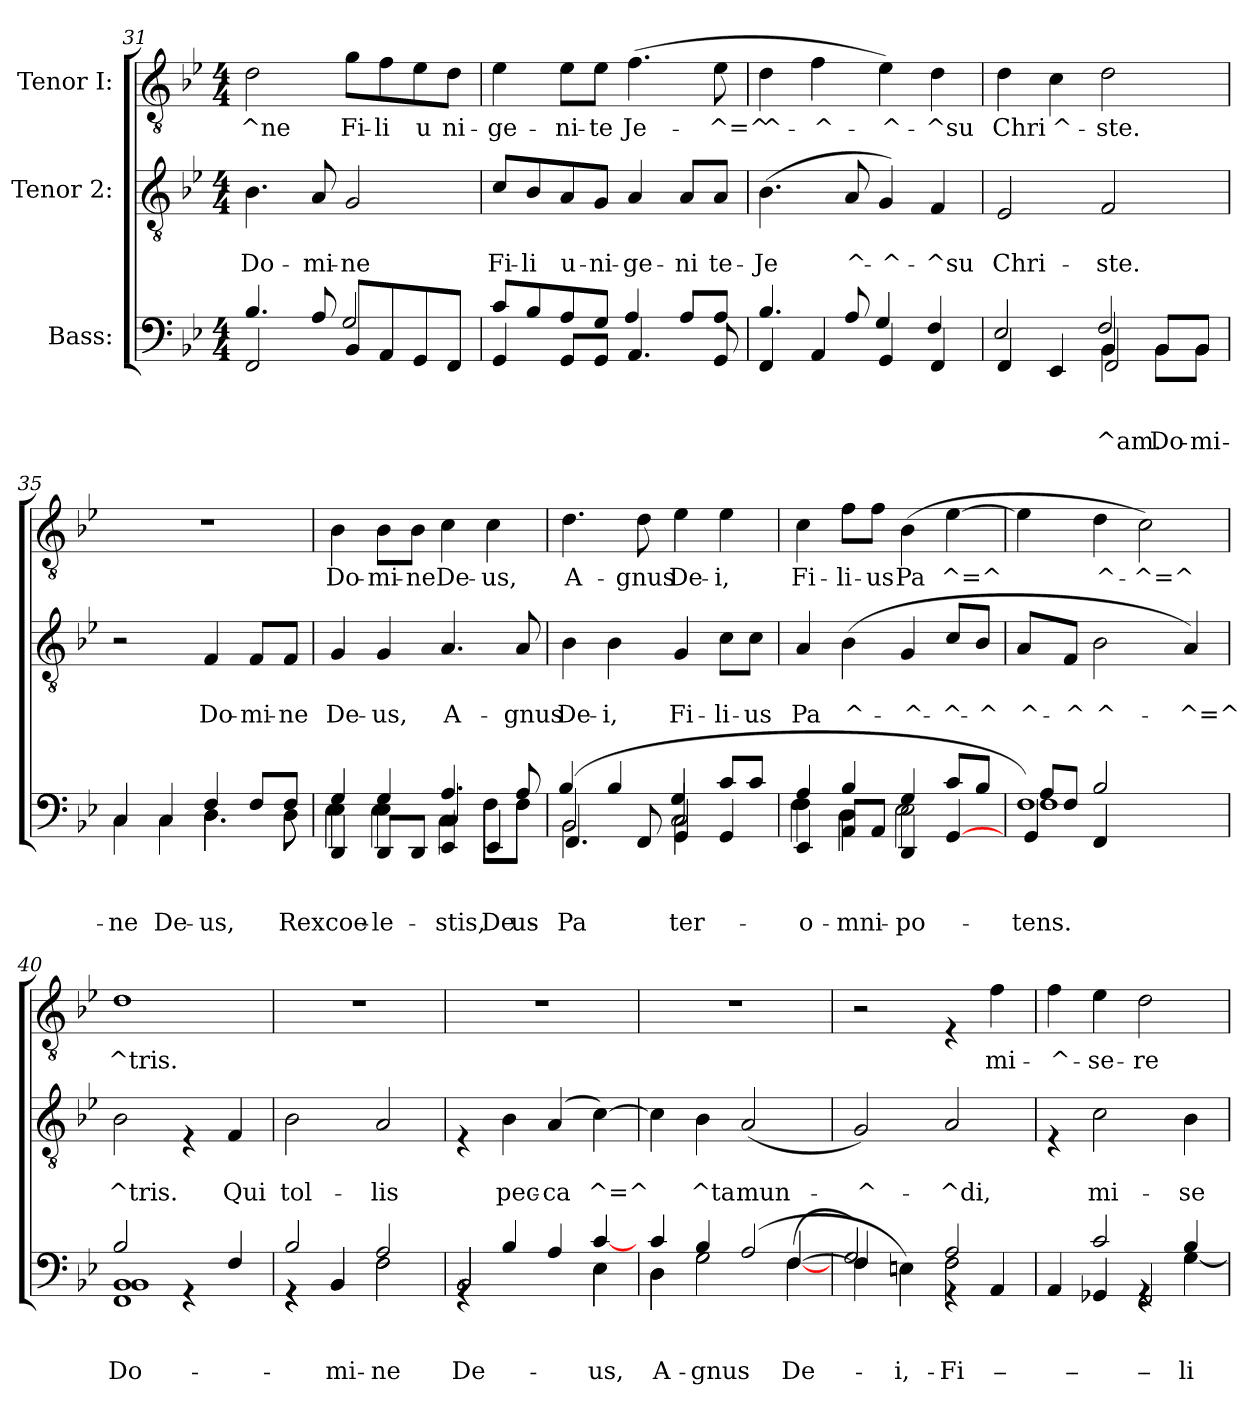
**kern	**text	**text	**text	**kern	**text	**text	**kern	**text
*part3	*part3	*part3	*part3	*part2	*part2	*part2	*part1	*part1
*staff3	*staff3	*staff3	*staff3	*staff2	*staff2	*staff2	*staff1	*staff1
*I"Bass:	*	*	*	*I"Tenor 2:	*	*	*I"Tenor I:	*
!!LO:LB:g=z
*clefF4	*	*	*	*clefGv2	*	*	*clefGv2	*
*k[b-e-]	*	*	*	*k[b-e-]	*	*	*k[b-e-]	*
*B-:	*	*	*	*B-:	*	*	*B-:	*
*M4/4	*	*	*	*M4/4	*	*	*M4/4	*
=31	=31	=31	=31	=31	=31	=31	=31	=31
*^	*	*	*	*	*	*	*	*
!	!	!	!	!	!	!	!LO:LY:b	!	!LO:LY:b
2FF/	4.B-/	.	.	.	4.B-\	.	Do-	2d\	-^ne
!	!	!	!	!	!	!	!LO:LY:b	!	!
.	8A/	.	.	.	8A/	.	-mi-	.	.
!	!	!	!	!	!	!	!LO:LY:b	!	!LO:LY:b
8BB-/L	2G/	.	.	.	2G/	.	-ne	8g\L	Fi-
!	!	!	!	!	!	!	!	!	!LO:LY:b
8AA/	.	.	.	.	.	.	.	8f\	-li
!	!	!	!	!	!	!	!	!	!LO:LY:b
8GG/	.	.	.	.	.	.	.	8e-\	u
!	!	!	!	!	!	!	!	!	!LO:LY:b
8FF/J	.	.	.	.	.	.	.	8d\J	ni-
=32	=32	=32	=32	=32	=32	=32	=32	=32	=32
!	!	!	!	!	!	!	!LO:LY:b	!	!LO:LY:b
4GG/	8c/L	.	.	.	8c/L	.	Fi-	4e-\	-ge-
!	!	!	!	!	!	!	!LO:LY:b	!	!
.	8B-/	.	.	.	8B-/	.	-li	.	.
!	!	!	!	!	!	!	!LO:LY:b	!	!LO:LY:b
8GG/L	8A/	.	.	.	8A/	.	u-	8e-\L	-ni-
!	!	!	!	!	!	!	!LO:LY:b	!	!LO:LY:b
8GG/J	8G/J	.	.	.	8G/J	.	-ni-	8e-\J	-te
!	!	!	!	!	!	!	!LO:LY:b	!	!LO:LY:b
4.AA/	4A/	.	.	.	4A/	.	-ge-	(>4.f\	Je-
!	!	!	!	!	!	!	!LO:LY:b	!	!
.	8A/L	.	.	.	8A/L	.	-ni	.	.
!	!	!	!	!	!	!	!LO:LY:b	!	!LO:LY:b
8GG/	8A/J	.	.	.	8A/J	.	te-	8e-\	-^=^
=33	=33	=33	=33	=33	=33	=33	=33	=33	=33
!	!	!	!	!	!	!	!LO:LY:b	!	!LO:LY:b
4FF/	4.B-/	.	.	.	(>4.B-\	.	-Je	4d\	^-
!	!	!	!	!	!	!	!	!	!LO:LY:b
4AA/	.	.	.	.	.	.	.	4f\	-^-
!	!	!	!	!	!	!	!LO:LY:b	!	!
.	8A/	.	.	.	8A/	.	^-	.	.
!	!	!	!	!	!	!	!LO:LY:b	!	!LO:LY:b
4GG/	4G/	.	.	.	4G/)	.	-^-	4e-\)	-^-
!	!	!	!	!	!	!	!LO:LY:b	!	!LO:LY:b
4FF/	4F/	.	.	.	4F/	.	-^su	4d\	-^su
=34	=34	=34	=34	=34	=34	=34	=34	=34	=34
*^	*^	*	*	*	*	*	*	*	*
!	!	!	!	!	!	!	!	!	!LO:LY:b	!	!LO:LY:b
4FF/	2E-/	2ryy	2ryy	.	.	.	2E-/	.	Chri-	4d\	Chri
!	!	!	!	!	!	!	!	!	!	!	!LO:LY:b
4EE-/	.	.	.	.	.	.	.	.	.	4c\	^-
!	!	!	!	!	!	!LO:LY:b	!	!	!LO:LY:b	!	!LO:LY:b
4BB-/	2FF/	2F/	4BB-\	.	.	^am.	2F/	.	-ste.	2d\	-ste.
!	!	!	!	!	!	!LO:LY:b	!	!	!	!	!
8BB-\L	.	.	8BB-/L	.	.	Do-	.	.	.	.	.
!	!	!	!	!	!	!LO:LY:b	!	!	!	!	!
8BB-\J	.	.	8BB-/J	.	.	-mi-	.	.	.	.	.
!!LO:LB:g=z
=35	=35	=35	=35	=35	=35	=35	=35	=35	=35	=35	=35
!	!	!	!	!	!	!LO:LY:b	!	!	!	!	!
*	*	*v	*v	*	*	*	*	*	*	*	*
4C/	4C\	2ryy	.	.	-ne	2r	.	.	1r	.
!	!	!	!	!	!LO:LY:b	!	!	!	!	!
4C\	4C/	.	.	.	De-	.	.	.	.	.
!	!	!	!	!	!LO:LY:b	!	!	!LO:LY:b	!	!
4.D\	4F/	4.D\	.	.	us,	4F/	.	Do-	.	.
!	!	!	!	!	!	!	!	!LO:LY:b	!	!
.	8F/L	.	.	.	.	8F/L	.	-mi-	.	.
!	!	!	!	!	!LO:LY:b	!	!	!LO:LY:b	!	!
8D\	8F/J	8D\	.	.	Rex	8F/J	.	-ne	.	.
=36	=36	=36	=36	=36	=36	=36	=36	=36	=36	=36
!	!	!	!	!	!LO:LY:b	!	!	!LO:LY:b	!	!LO:LY:b
*	*	*^	*	*	*	*	*	*	*	*
4E-\	4DD/	4G/	4E-\	.	.	-coe-	4G/	.	De-	4B-\	Do-
!	!	!	!	!	!	!LO:LY:b	!	!	!LO:LY:b	!	!LO:LY:b
8DD/L	4G/	4E-\	4E-\	.	.	le-	4G/	.	-us,	8B-\L	-mi-
!	!	!	!	!	!	!	!	!	!	!	!LO:LY:b
8DD/J	.	.	.	.	.	.	.	.	.	8B-\J	-ne
!	!	!	!	!	!	!LO:LY:b	!	!	!LO:LY:b	!	!LO:LY:b
4EE-/	4.A/	4C/	4C\	.	.	-stis,	4.A/	.	A-	4c\	De-
!	!	!	!	!	!	!LO:LY:b	!	!	!	!	!LO:LY:b
4EE-/	.	8F\L	8F\L	.	.	-De-	.	.	.	4c\	-us,
!	!	!	!	!	!	!LO:LY:b	!	!	!LO:LY:b	!	!
.	8A/	8F\J	8F\J	.	.	-us	8A/	.	-gnus	.	.
=37	=37	=37	=37	=37	=37	=37	=37	=37	=37	=37	=37
!	!	!	!	!	!	!LO:LY:b	!	!	!LO:LY:b	!	!LO:LY:b
(<2BB-/	4.FF/	4B-/	2BB-\	.	.	Pa	4B-\	.	De-	4.d\	A-
!	!	!	!	!	!	!	!	!	!LO:LY:b	!	!
.	.	4B-/	.	.	.	.	4B-\	.	-i,	.	.
!	!	!	!	!	!	!	!	!	!	!	!LO:LY:b
.	8FF/	.	.	.	.	.	.	.	.	8d\	-gnus
!	!	!	!	!	!	!LO:LY:b	!	!	!LO:LY:b	!	!LO:LY:b
4GG/	2C/	4G/	2C\	.	.	ter-	4G/	.	Fi-	4e-\	De-
!	!	!	!	!	!	!	!	!	!LO:LY:b	!	!LO:LY:b
4GG/	.	8c/L	.	.	.	.	8c\L	.	-li-	4e-\	-i,
!	!	!	!	!	!	!	!	!	!LO:LY:b	!	!
.	.	8c/J	.	.	.	.	8c\J	.	-us	.	.
=38	=38	=38	=38	=38	=38	=38	=38	=38	=38	=38	=38
!	!	!	!	!	!	!LO:LY:b	!	!	!LO:LY:b	!	!LO:LY:b
4F\	4EE-/	4A/	4F\	.	.	-o-	4A/	.	Pa	4c\	Fi-
!	!	!	!	!	!	!LO:LY:b	!	!	!LO:LY:b	!	!LO:LY:b
8AA/L	4B-/	4D\	4D\	.	.	-mni-	(>4B-\	.	^-	8f\L	-li-
!	!	!	!	!	!	!	!	!	!	!	!LO:LY:b
8AA/J	.	.	.	.	.	.	.	.	.	8f\J	-us
!	!	!	!	!	!	!LO:LY:b	!	!	!LO:LY:b	!	!LO:LY:b
4DD/	4G/	2E-\	2E-\	.	.	-po-	4G/	.	-^-	(>4B-\	Pa
!	!	!	!	!	!	!	!	!	!LO:LY:b	!	!LO:LY:b
[<4GG/	8c/L	.	.	.	.	.	8c/L	.	-^-	[>4e-\	^=^
!	!	!	!	!	!	!	!	!	!LO:LY:b	!	!
.	8B-/J	.	.	.	.	.	8B-/J	.	-^	.	.
=39	=39	=39	=39	=39	=39	=39	=39	=39	=39	=39	=39
!	!	!	!	!	!	!LO:LY:b	!	!	!LO:LY:b	!	!
1F)	4GG/	8A/L	1F	.	.	-tens.	8A/L	.	^-	4e-\]	.
!	!	!	!	!	!	!	!	!	!LO:LY:b	!	!
.	.	8F/J	.	.	.	.	8F/J	.	-^	.	.
!	!	!	!	!	!	!	!	!	!LO:LY:b	!	!LO:LY:b
.	4FF/	2B-/	.	.	.	.	2B-\	.	^-	4d\	^-
!	!	!	!	!	!	!	!	!	!	!	!LO:LY:b
.	2ryy	.	.	.	.	.	.	.	.	2c\)	-^=^
!	!	!	!	!	!	!	!	!	!LO:LY:b	!	!
.	.	4ryy	.	.	.	.	4A/)	.	-^=^	.	.
!!LO:LB:g=z
=40	=40	=40	=40	=40	=40	=40	=40	=40	=40	=40	=40
!	!	!	!	!	!	!LO:LY:b	!	!	!LO:LY:b	!	!LO:LY:b
1BB-	1FF	2B-/	1BB-	.	.	Do-	2B-\	.	^tris.	1d	^tris.
.	.	4rGG	.	.	.	.	4rE	.	.	.	.
!	!	!	!	!	!	!	!	!	!LO:LY:b	!	!
.	.	4F/	.	.	.	.	4F/	.	Qui	.	.
*	*	*v	*v	*	*	*	*	*	*	*	*
=41	=41	=41	=41	=41	=41	=41	=41	=41	=41	=41
!	!	!	!	!	!	!	!	!LO:LY:b	!	!
4rGG	2B-/	4rGG	.	.	.	2B-\	.	tol-	1r	.
!	!	!	!	!	!LO:LY:b	!	!	!	!	!
4BB-/	.	4BB-/	.	.	mi-	.	.	.	.	.
!	!	!	!	!	!LO:LY:b	!	!	!LO:LY:b	!	!
2F\	2A/	2F\	.	.	-ne	2A/	.	-lis	.	.
=42	=42	=42	=42	=42	=42	=42	=42	=42	=42	=42
!	!	!	!	!	!LO:LY:b	!	!	!	!	!
*	*	*^	*	*	*	*	*	*	*	*
2BB-/	4rGG	2BB-/	2.ryy	.	.	-De-	4rE	.	.	1r	.
!	!	!	!	!	!	!	!	!	!LO:LY:b	!	!
.	4B-/	.	.	.	.	.	4B-\	.	pec-	.	.
!	!	!	!	!	!	!	!	!	!LO:LY:b	!	!
4ryy	4A/	2ryy	.	.	.	.	(<4A/	.	-ca	.	.
!	!	!	!	!	!	!LO:LY:b	!	!	!LO:LY:b	!	!
4E-\	4E-\	.	[<4c/	.	.	-us,	[>4c\)	.	^=^	.	.
=43	=43	=43	=43	=43	=43	=43	=43	=43	=43	=43	=43
!	!	!	!	!	!	!LO:LY:b	!	!	!	!	!
*	*	*v	*v	*	*	*	*	*	*	*	*
4D\	4c/	4D\	.	.	A-	4c\]	.	.	1r	.
!	!	!	!	!	!LO:LY:b	!	!	!LO:LY:b	!	!
4B-/	2G\	2G\	.	.	-gnus	4B-\	.	^ta	.	.
!	!	!	!	!	!	!	!	!LO:LY:b	!	!
(<2A/	.	.	.	.	.	(<2A/	.	mun-	.	.
!	!	!	!	!	!LO:LY:b	!	!	!	!	!
.	(>[>4F\	[<4F/	.	.	-De-	.	.	.	.	.
=44	=44	=44	=44	=44	=44	=44	=44	=44	=44	=44
*	*	*^	*	*	*	*	*	*	*	*
!	!	!	!	!	!	!	!	!	!LO:LY:b	!	!
4F\	2G/)	4F/]	2ryy	.	.	.	2G/)	.	-^-	2r	.
!	!	!	!	!	!	!LO:LY:b	!	!	!	!	!
4En\	.	4En\)	.	.	.	-i,	.	.	.	.	.
!	!	!	!	!	!	!LO:LY:b	!	!	!LO:LY:b	!	!
2F\	4rGG	2A/	2F\	.	.	Fi-	2A/	.	-^di,	4rE	.
!	!	!	!	!	!	!	!	!	!	!	!LO:LY:b
.	4AA/	.	.	.	.	.	.	.	.	4f\	mi-
!!LO:PB:g=z
=45	=45	=45	=45	=45	=45	=45	=45	=45	=45	=45	=45
!	!	!	!	!	!	!	!	!	!	!	!LO:LY:b
4AA/	4ryy	2ryy	2ryy	.	.	.	4rE	.	.	4f\	-^-
!	!	!	!	!	!	!	!	!	!LO:LY:b	!	!LO:LY:b
4GG-i/	2c/	.	.	.	.	.	2c\	.	mi-	4e-i\	-se-
!	!	!	!	!	!	!	!	!	!	!	!LO:LY:b
4rGG	.	2FF/	4rGG	.	.	.	.	.	.	2d\	-re-
!	!	!	!	!	!	!LO:LY:b	!	!	!LO:LY:b	!	!
4B-/	[>4G\	.	[>4G\	.	.	li-	4B-\	.	-se-	.	.
*v	*v	*v	*v	*	*	*	*	*	*	*	*
=	=	=	=	=	=	=	=	=
*-	*-	*-	*-	*-	*-	*-	*-	*-
